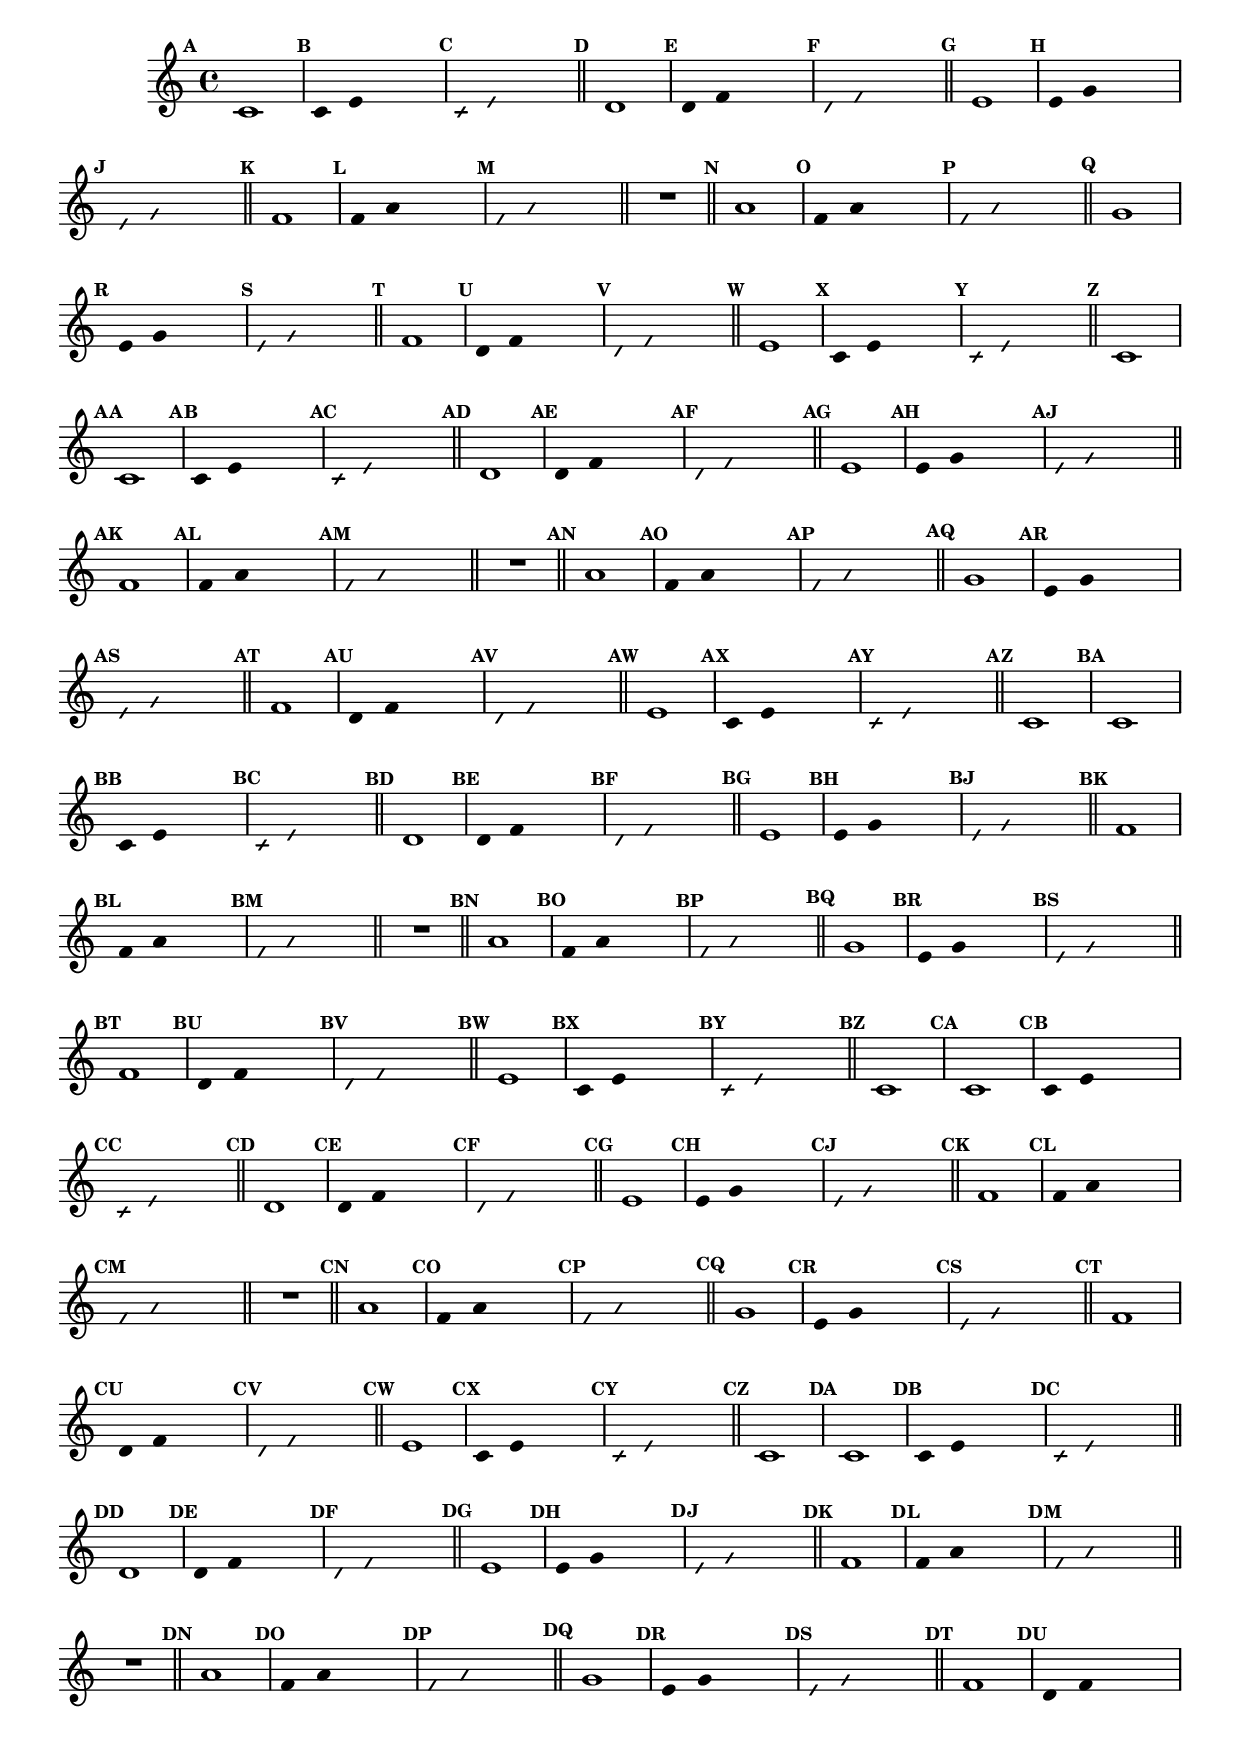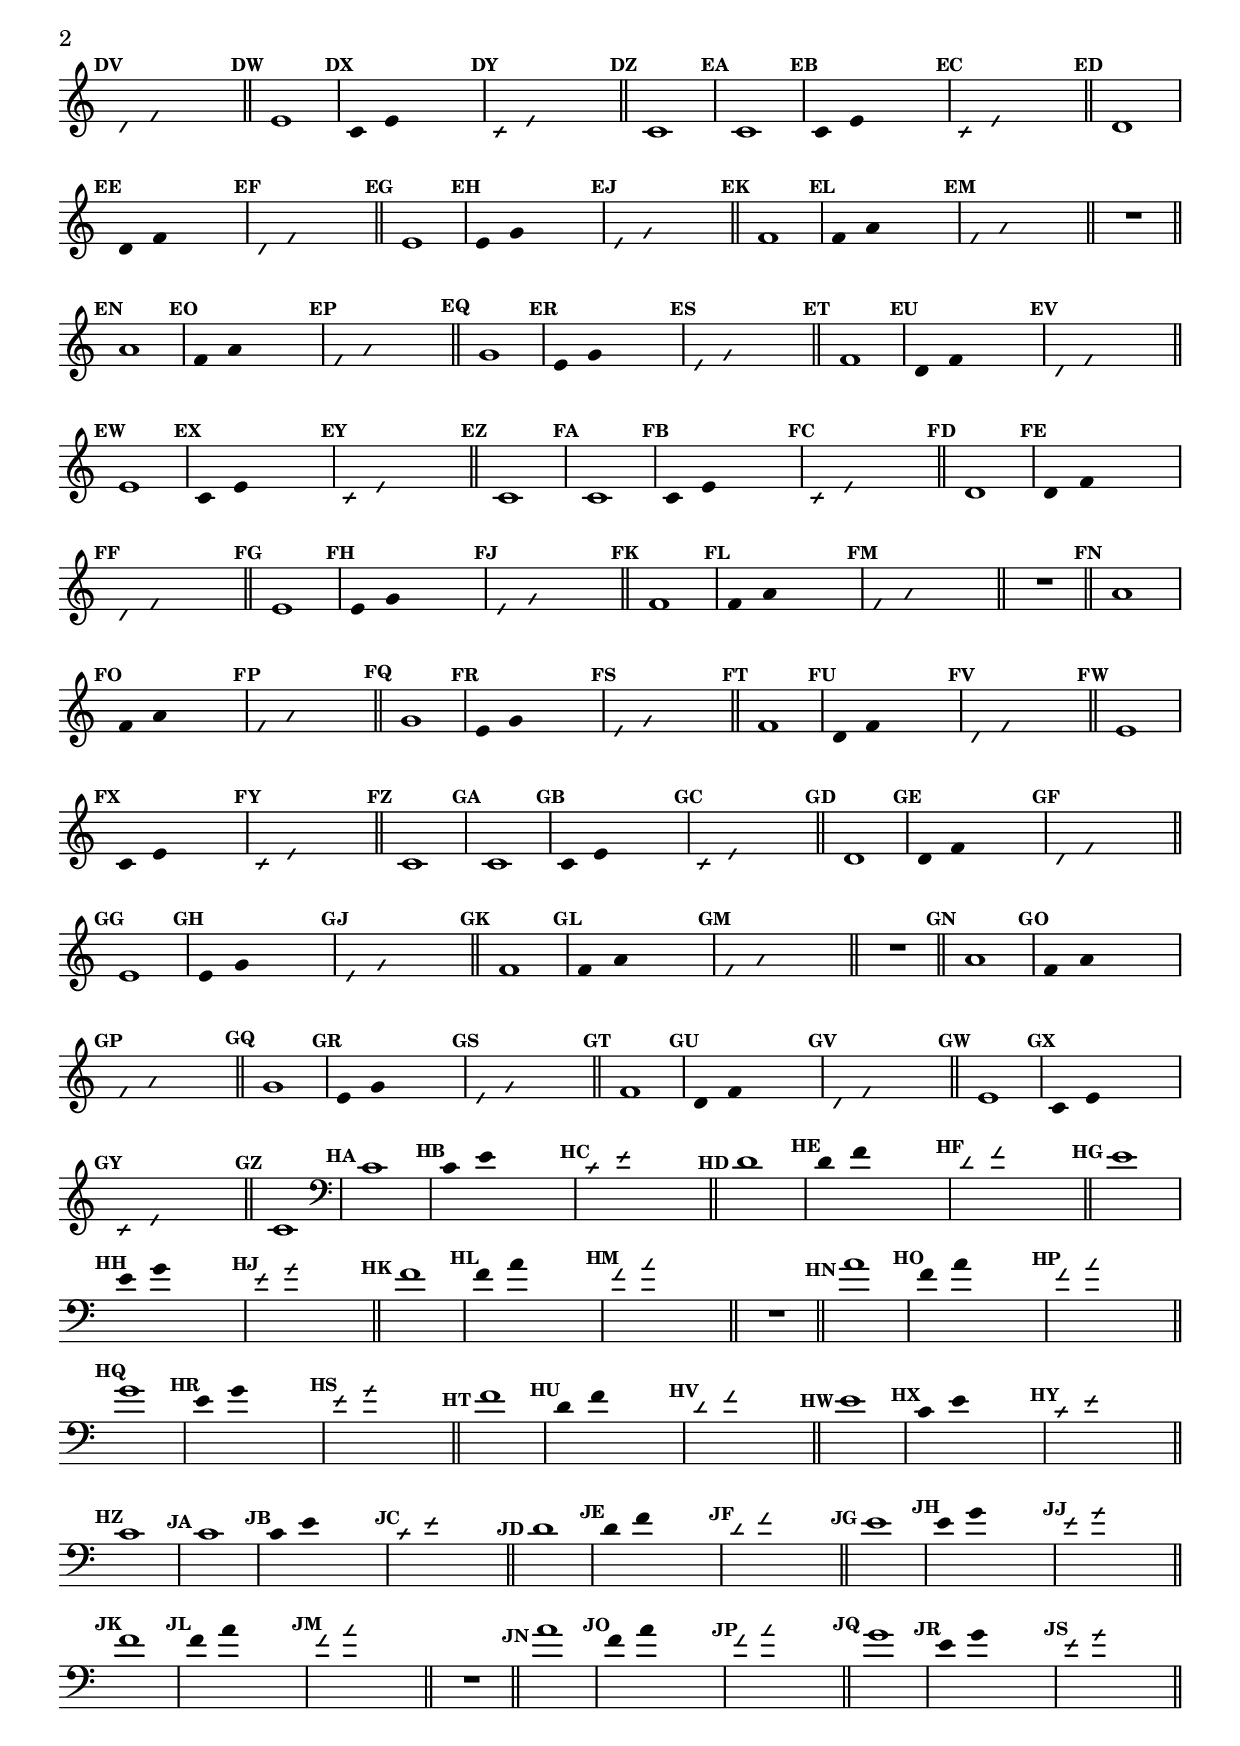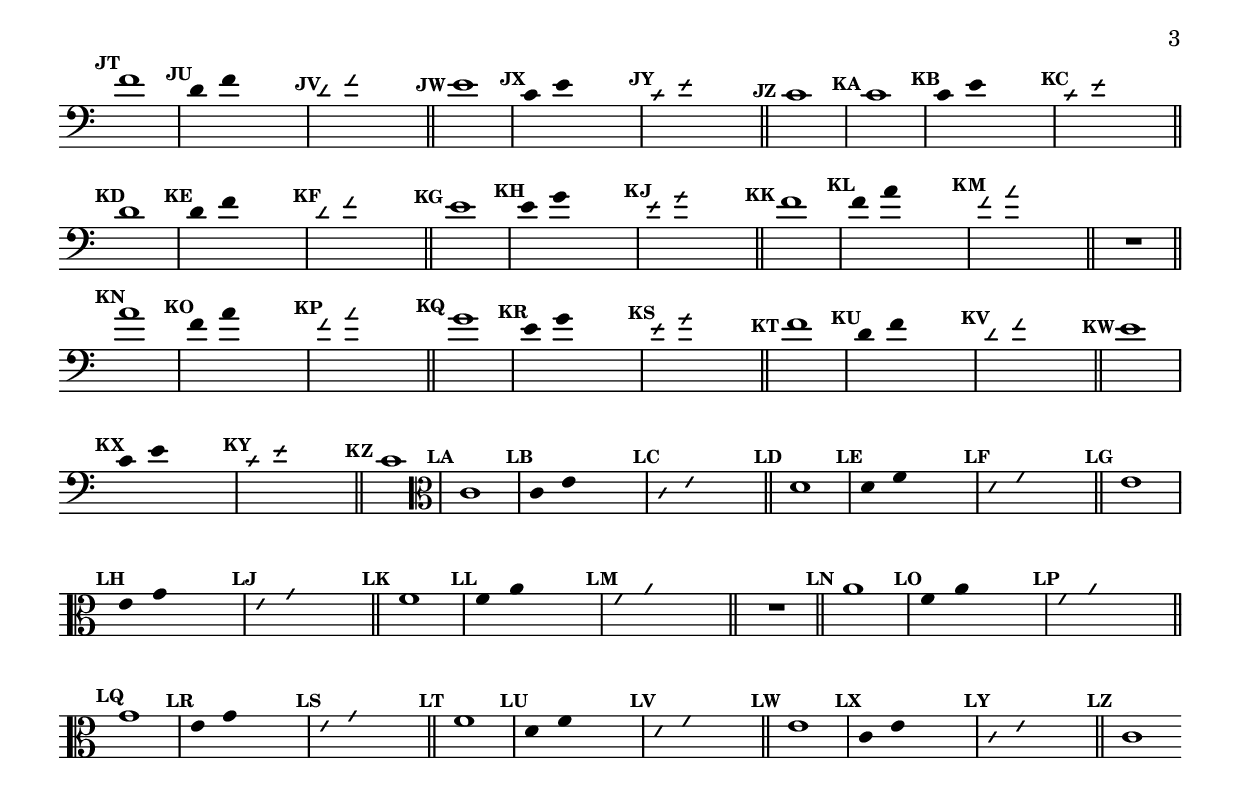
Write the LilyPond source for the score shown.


\version "2.10.33"

%\header { texidoc="23 - Aquecendo e Divertindo-se com 6 Notas" }

\relative c'{

  \override Score.BarNumber #'transparent = ##t
  \override Score.RehearsalMark #'font-size = #-2
  \set Score.markFormatter = #format-mark-numbers

  \override Staff.TimeSignature #'style = #'()
  \time 4/4 

                                % CLARINETE

  \tag #'cl {
    \mark \default c1
    \override Stem #'transparent = ##t
    \override Beam #'transparent = ##t
    \mark \default c4 e  s2
    \override NoteHead #'style = #'slash
    \override NoteHead #'font-size = #-6
    \mark \default c4 e s2
    \revert NoteHead #'style
    \revert Stem #'transparent 
    \revert Beam #'transparent
    \revert NoteHead #'font-size
    \bar "||"


    \mark \default d1
    \override Stem #'transparent = ##t
    \override Beam #'transparent = ##t
    \mark \default d4 f s2
    \override NoteHead #'style = #'slash
    \override NoteHead #'font-size = #-6
    \mark \default d4 f s2
    \revert NoteHead #'style
    \revert Stem #'transparent 
    \revert Beam #'transparent
    \revert NoteHead #'font-size
    \bar "||"


    \mark \default e1
    \override Stem #'transparent = ##t
    \override Beam #'transparent = ##t
    \mark \default e4 g s2
    \override NoteHead #'style = #'slash
    \override NoteHead #'font-size = #-6
    \mark \default e4 g s2
    \revert NoteHead #'style
    \revert Stem #'transparent 
    \revert Beam #'transparent
    \revert NoteHead #'font-size
    \bar "||"

    \mark \default f1
    \override Stem #'transparent = ##t
    \override Beam #'transparent = ##t
    \mark \default f4 a s2
    \override NoteHead #'style = #'slash
    \override NoteHead #'font-size = #-6
    \mark \default f4 a s2
    \revert NoteHead #'style
    \revert Stem #'transparent 
    \revert Beam #'transparent
    \revert NoteHead #'font-size
    \bar "||"

    R1
    \bar "||"

    \mark \default a1
    \override Stem #'transparent = ##t
    \override Beam #'transparent = ##t
    \mark \default f4 a  s2
    \override NoteHead #'style = #'slash
    \override NoteHead #'font-size = #-6
    \mark \default f4 a  s2
    \revert NoteHead #'style
    \revert Stem #'transparent 
    \revert Beam #'transparent
    \revert NoteHead #'font-size
    \bar "||"

    \mark \default g1	
    \override Stem #'transparent = ##t
    \override Beam #'transparent = ##t
    \mark \default e4 g  s2
    \override NoteHead #'style = #'slash
    \override NoteHead #'font-size = #-6
    \mark \default e4 g s2
    \revert NoteHead #'style
    \revert Stem #'transparent
    \revert Beam #'transparent
    \revert NoteHead #'font-size
    \bar "||"


    \mark \default f1
    \override Stem #'transparent = ##t
    \override Beam #'transparent = ##t
    \mark \default d4 f  s2
    \override NoteHead #'style = #'slash
    \override NoteHead #'font-size = #-6
    \mark \default d4 f s2
    \revert NoteHead #'style
    \revert Stem #'transparent 
    \revert Beam #'transparent
    \revert NoteHead #'font-size
    \bar "||"

    \mark \default e1
    \override Stem #'transparent = ##t
    \override Beam #'transparent = ##t
    \mark \default c4 e  s2
    \override NoteHead #'style = #'slash
    \override NoteHead #'font-size = #-6
    \mark \default c4 e  s2
    \revert NoteHead #'style
    \revert Stem #'transparent 
    \revert Beam #'transparent
    \revert NoteHead #'font-size
    \bar "||"

    \mark \default c1

  }

                                % FLAUTA

  \tag #'fl {
    \mark \default c1
    \override Stem #'transparent = ##t
    \override Beam #'transparent = ##t
    \mark \default c4 e  s2
    \override NoteHead #'style = #'slash
    \override NoteHead #'font-size = #-6
    \mark \default c4 e s2
    \revert NoteHead #'style
    \revert Stem #'transparent 
    \revert Beam #'transparent
    \revert NoteHead #'font-size
    \bar "||"


    \mark \default d1
    \override Stem #'transparent = ##t
    \override Beam #'transparent = ##t
    \mark \default d4 f s2
    \override NoteHead #'style = #'slash
    \override NoteHead #'font-size = #-6
    \mark \default d4 f s2
    \revert NoteHead #'style
    \revert Stem #'transparent 
    \revert Beam #'transparent
    \revert NoteHead #'font-size
    \bar "||"


    \mark \default e1
    \override Stem #'transparent = ##t
    \override Beam #'transparent = ##t
    \mark \default e4 g s2
    \override NoteHead #'style = #'slash
    \override NoteHead #'font-size = #-6
    \mark \default e4 g s2
    \revert NoteHead #'style
    \revert Stem #'transparent 
    \revert Beam #'transparent
    \revert NoteHead #'font-size
    \bar "||"

    \mark \default f1
    \override Stem #'transparent = ##t
    \override Beam #'transparent = ##t
    \mark \default f4 a s2
    \override NoteHead #'style = #'slash
    \override NoteHead #'font-size = #-6
    \mark \default f4 a s2
    \revert NoteHead #'style
    \revert Stem #'transparent 
    \revert Beam #'transparent
    \revert NoteHead #'font-size
    \bar "||"

    R1
    \bar "||"

    \mark \default a1
    \override Stem #'transparent = ##t
    \override Beam #'transparent = ##t
    \mark \default f4 a  s2
    \override NoteHead #'style = #'slash
    \override NoteHead #'font-size = #-6
    \mark \default f4 a  s2
    \revert NoteHead #'style
    \revert Stem #'transparent 
    \revert Beam #'transparent
    \revert NoteHead #'font-size
    \bar "||"

    \mark \default g1	
    \override Stem #'transparent = ##t
    \override Beam #'transparent = ##t
    \mark \default e4 g  s2
    \override NoteHead #'style = #'slash
    \override NoteHead #'font-size = #-6
    \mark \default e4 g s2
    \revert NoteHead #'style
    \revert Stem #'transparent
    \revert Beam #'transparent
    \revert NoteHead #'font-size
    \bar "||"


    \mark \default f1
    \override Stem #'transparent = ##t
    \override Beam #'transparent = ##t
    \mark \default d4 f  s2
    \override NoteHead #'style = #'slash
    \override NoteHead #'font-size = #-6
    \mark \default d4 f s2
    \revert NoteHead #'style
    \revert Stem #'transparent 
    \revert Beam #'transparent
    \revert NoteHead #'font-size
    \bar "||"

    \mark \default e1
    \override Stem #'transparent = ##t
    \override Beam #'transparent = ##t
    \mark \default c4 e  s2
    \override NoteHead #'style = #'slash
    \override NoteHead #'font-size = #-6
    \mark \default c4 e  s2
    \revert NoteHead #'style
    \revert Stem #'transparent 
    \revert Beam #'transparent
    \revert NoteHead #'font-size
    \bar "||"

    \mark \default c1

  }

                                % OBOÉ

  \tag #'ob {
    \mark \default c1
    \override Stem #'transparent = ##t
    \override Beam #'transparent = ##t
    \mark \default c4 e  s2
    \override NoteHead #'style = #'slash
    \override NoteHead #'font-size = #-6
    \mark \default c4 e s2
    \revert NoteHead #'style
    \revert Stem #'transparent 
    \revert Beam #'transparent
    \revert NoteHead #'font-size
    \bar "||"


    \mark \default d1
    \override Stem #'transparent = ##t
    \override Beam #'transparent = ##t
    \mark \default d4 f s2
    \override NoteHead #'style = #'slash
    \override NoteHead #'font-size = #-6
    \mark \default d4 f s2
    \revert NoteHead #'style
    \revert Stem #'transparent 
    \revert Beam #'transparent
    \revert NoteHead #'font-size
    \bar "||"


    \mark \default e1
    \override Stem #'transparent = ##t
    \override Beam #'transparent = ##t
    \mark \default e4 g s2
    \override NoteHead #'style = #'slash
    \override NoteHead #'font-size = #-6
    \mark \default e4 g s2
    \revert NoteHead #'style
    \revert Stem #'transparent 
    \revert Beam #'transparent
    \revert NoteHead #'font-size
    \bar "||"

    \mark \default f1
    \override Stem #'transparent = ##t
    \override Beam #'transparent = ##t
    \mark \default f4 a s2
    \override NoteHead #'style = #'slash
    \override NoteHead #'font-size = #-6
    \mark \default f4 a s2
    \revert NoteHead #'style
    \revert Stem #'transparent 
    \revert Beam #'transparent
    \revert NoteHead #'font-size
    \bar "||"

    R1
    \bar "||"

    \mark \default a1
    \override Stem #'transparent = ##t
    \override Beam #'transparent = ##t
    \mark \default f4 a  s2
    \override NoteHead #'style = #'slash
    \override NoteHead #'font-size = #-6
    \mark \default f4 a  s2
    \revert NoteHead #'style
    \revert Stem #'transparent 
    \revert Beam #'transparent
    \revert NoteHead #'font-size
    \bar "||"

    \mark \default g1	
    \override Stem #'transparent = ##t
    \override Beam #'transparent = ##t
    \mark \default e4 g  s2
    \override NoteHead #'style = #'slash
    \override NoteHead #'font-size = #-6
    \mark \default e4 g s2
    \revert NoteHead #'style
    \revert Stem #'transparent
    \revert Beam #'transparent
    \revert NoteHead #'font-size
    \bar "||"


    \mark \default f1
    \override Stem #'transparent = ##t
    \override Beam #'transparent = ##t
    \mark \default d4 f  s2
    \override NoteHead #'style = #'slash
    \override NoteHead #'font-size = #-6
    \mark \default d4 f s2
    \revert NoteHead #'style
    \revert Stem #'transparent 
    \revert Beam #'transparent
    \revert NoteHead #'font-size
    \bar "||"

    \mark \default e1
    \override Stem #'transparent = ##t
    \override Beam #'transparent = ##t
    \mark \default c4 e  s2
    \override NoteHead #'style = #'slash
    \override NoteHead #'font-size = #-6
    \mark \default c4 e  s2
    \revert NoteHead #'style
    \revert Stem #'transparent 
    \revert Beam #'transparent
    \revert NoteHead #'font-size
    \bar "||"

    \mark \default c1

  }

                                % SAX ALTO

  \tag #'saxa {
    \mark \default c1
    \override Stem #'transparent = ##t
    \override Beam #'transparent = ##t
    \mark \default c4 e  s2
    \override NoteHead #'style = #'slash
    \override NoteHead #'font-size = #-6
    \mark \default c4 e s2
    \revert NoteHead #'style
    \revert Stem #'transparent 
    \revert Beam #'transparent
    \revert NoteHead #'font-size
    \bar "||"


    \mark \default d1
    \override Stem #'transparent = ##t
    \override Beam #'transparent = ##t
    \mark \default d4 f s2
    \override NoteHead #'style = #'slash
    \override NoteHead #'font-size = #-6
    \mark \default d4 f s2
    \revert NoteHead #'style
    \revert Stem #'transparent 
    \revert Beam #'transparent
    \revert NoteHead #'font-size
    \bar "||"


    \mark \default e1
    \override Stem #'transparent = ##t
    \override Beam #'transparent = ##t
    \mark \default e4 g s2
    \override NoteHead #'style = #'slash
    \override NoteHead #'font-size = #-6
    \mark \default e4 g s2
    \revert NoteHead #'style
    \revert Stem #'transparent 
    \revert Beam #'transparent
    \revert NoteHead #'font-size
    \bar "||"

    \mark \default f1
    \override Stem #'transparent = ##t
    \override Beam #'transparent = ##t
    \mark \default f4 a s2
    \override NoteHead #'style = #'slash
    \override NoteHead #'font-size = #-6
    \mark \default f4 a s2
    \revert NoteHead #'style
    \revert Stem #'transparent 
    \revert Beam #'transparent
    \revert NoteHead #'font-size
    \bar "||"

    R1
    \bar "||"

    \mark \default a1
    \override Stem #'transparent = ##t
    \override Beam #'transparent = ##t
    \mark \default f4 a  s2
    \override NoteHead #'style = #'slash
    \override NoteHead #'font-size = #-6
    \mark \default f4 a  s2
    \revert NoteHead #'style
    \revert Stem #'transparent 
    \revert Beam #'transparent
    \revert NoteHead #'font-size
    \bar "||"

    \mark \default g1	
    \override Stem #'transparent = ##t
    \override Beam #'transparent = ##t
    \mark \default e4 g  s2
    \override NoteHead #'style = #'slash
    \override NoteHead #'font-size = #-6
    \mark \default e4 g s2
    \revert NoteHead #'style
    \revert Stem #'transparent
    \revert Beam #'transparent
    \revert NoteHead #'font-size
    \bar "||"


    \mark \default f1
    \override Stem #'transparent = ##t
    \override Beam #'transparent = ##t
    \mark \default d4 f  s2
    \override NoteHead #'style = #'slash
    \override NoteHead #'font-size = #-6
    \mark \default d4 f s2
    \revert NoteHead #'style
    \revert Stem #'transparent 
    \revert Beam #'transparent
    \revert NoteHead #'font-size
    \bar "||"

    \mark \default e1
    \override Stem #'transparent = ##t
    \override Beam #'transparent = ##t
    \mark \default c4 e  s2
    \override NoteHead #'style = #'slash
    \override NoteHead #'font-size = #-6
    \mark \default c4 e  s2
    \revert NoteHead #'style
    \revert Stem #'transparent 
    \revert Beam #'transparent
    \revert NoteHead #'font-size
    \bar "||"

    \mark \default c1

  }

                                % SAX TENOR

  \tag #'saxt {
    \mark \default c1
    \override Stem #'transparent = ##t
    \override Beam #'transparent = ##t
    \mark \default c4 e  s2
    \override NoteHead #'style = #'slash
    \override NoteHead #'font-size = #-6
    \mark \default c4 e s2
    \revert NoteHead #'style
    \revert Stem #'transparent 
    \revert Beam #'transparent
    \revert NoteHead #'font-size
    \bar "||"


    \mark \default d1
    \override Stem #'transparent = ##t
    \override Beam #'transparent = ##t
    \mark \default d4 f s2
    \override NoteHead #'style = #'slash
    \override NoteHead #'font-size = #-6
    \mark \default d4 f s2
    \revert NoteHead #'style
    \revert Stem #'transparent 
    \revert Beam #'transparent
    \revert NoteHead #'font-size
    \bar "||"


    \mark \default e1
    \override Stem #'transparent = ##t
    \override Beam #'transparent = ##t
    \mark \default e4 g s2
    \override NoteHead #'style = #'slash
    \override NoteHead #'font-size = #-6
    \mark \default e4 g s2
    \revert NoteHead #'style
    \revert Stem #'transparent 
    \revert Beam #'transparent
    \revert NoteHead #'font-size
    \bar "||"

    \mark \default f1
    \override Stem #'transparent = ##t
    \override Beam #'transparent = ##t
    \mark \default f4 a s2
    \override NoteHead #'style = #'slash
    \override NoteHead #'font-size = #-6
    \mark \default f4 a s2
    \revert NoteHead #'style
    \revert Stem #'transparent 
    \revert Beam #'transparent
    \revert NoteHead #'font-size
    \bar "||"

    R1
    \bar "||"

    \mark \default a1
    \override Stem #'transparent = ##t
    \override Beam #'transparent = ##t
    \mark \default f4 a  s2
    \override NoteHead #'style = #'slash
    \override NoteHead #'font-size = #-6
    \mark \default f4 a  s2
    \revert NoteHead #'style
    \revert Stem #'transparent 
    \revert Beam #'transparent
    \revert NoteHead #'font-size
    \bar "||"

    \mark \default g1	
    \override Stem #'transparent = ##t
    \override Beam #'transparent = ##t
    \mark \default e4 g  s2
    \override NoteHead #'style = #'slash
    \override NoteHead #'font-size = #-6
    \mark \default e4 g s2
    \revert NoteHead #'style
    \revert Stem #'transparent
    \revert Beam #'transparent
    \revert NoteHead #'font-size
    \bar "||"


    \mark \default f1
    \override Stem #'transparent = ##t
    \override Beam #'transparent = ##t
    \mark \default d4 f  s2
    \override NoteHead #'style = #'slash
    \override NoteHead #'font-size = #-6
    \mark \default d4 f s2
    \revert NoteHead #'style
    \revert Stem #'transparent 
    \revert Beam #'transparent
    \revert NoteHead #'font-size
    \bar "||"

    \mark \default e1
    \override Stem #'transparent = ##t
    \override Beam #'transparent = ##t
    \mark \default c4 e  s2
    \override NoteHead #'style = #'slash
    \override NoteHead #'font-size = #-6
    \mark \default c4 e  s2
    \revert NoteHead #'style
    \revert Stem #'transparent 
    \revert Beam #'transparent
    \revert NoteHead #'font-size
    \bar "||"

    \mark \default c1

  }

                                % SAX GENES

  \tag #'saxg {
    \mark \default c1
    \override Stem #'transparent = ##t
    \override Beam #'transparent = ##t
    \mark \default c4 e  s2
    \override NoteHead #'style = #'slash
    \override NoteHead #'font-size = #-6
    \mark \default c4 e s2
    \revert NoteHead #'style
    \revert Stem #'transparent 
    \revert Beam #'transparent
    \revert NoteHead #'font-size
    \bar "||"


    \mark \default d1
    \override Stem #'transparent = ##t
    \override Beam #'transparent = ##t
    \mark \default d4 f s2
    \override NoteHead #'style = #'slash
    \override NoteHead #'font-size = #-6
    \mark \default d4 f s2
    \revert NoteHead #'style
    \revert Stem #'transparent 
    \revert Beam #'transparent
    \revert NoteHead #'font-size
    \bar "||"


    \mark \default e1
    \override Stem #'transparent = ##t
    \override Beam #'transparent = ##t
    \mark \default e4 g s2
    \override NoteHead #'style = #'slash
    \override NoteHead #'font-size = #-6
    \mark \default e4 g s2
    \revert NoteHead #'style
    \revert Stem #'transparent 
    \revert Beam #'transparent
    \revert NoteHead #'font-size
    \bar "||"

    \mark \default f1
    \override Stem #'transparent = ##t
    \override Beam #'transparent = ##t
    \mark \default f4 a s2
    \override NoteHead #'style = #'slash
    \override NoteHead #'font-size = #-6
    \mark \default f4 a s2
    \revert NoteHead #'style
    \revert Stem #'transparent 
    \revert Beam #'transparent
    \revert NoteHead #'font-size
    \bar "||"

    R1
    \bar "||"

    \mark \default a1
    \override Stem #'transparent = ##t
    \override Beam #'transparent = ##t
    \mark \default f4 a  s2
    \override NoteHead #'style = #'slash
    \override NoteHead #'font-size = #-6
    \mark \default f4 a  s2
    \revert NoteHead #'style
    \revert Stem #'transparent 
    \revert Beam #'transparent
    \revert NoteHead #'font-size
    \bar "||"

    \mark \default g1	
    \override Stem #'transparent = ##t
    \override Beam #'transparent = ##t
    \mark \default e4 g  s2
    \override NoteHead #'style = #'slash
    \override NoteHead #'font-size = #-6
    \mark \default e4 g s2
    \revert NoteHead #'style
    \revert Stem #'transparent
    \revert Beam #'transparent
    \revert NoteHead #'font-size
    \bar "||"


    \mark \default f1
    \override Stem #'transparent = ##t
    \override Beam #'transparent = ##t
    \mark \default d4 f  s2
    \override NoteHead #'style = #'slash
    \override NoteHead #'font-size = #-6
    \mark \default d4 f s2
    \revert NoteHead #'style
    \revert Stem #'transparent 
    \revert Beam #'transparent
    \revert NoteHead #'font-size
    \bar "||"

    \mark \default e1
    \override Stem #'transparent = ##t
    \override Beam #'transparent = ##t
    \mark \default c4 e  s2
    \override NoteHead #'style = #'slash
    \override NoteHead #'font-size = #-6
    \mark \default c4 e  s2
    \revert NoteHead #'style
    \revert Stem #'transparent 
    \revert Beam #'transparent
    \revert NoteHead #'font-size
    \bar "||"

    \mark \default c1

  }

                                % TROMPETE

  \tag #'tpt {
    \mark \default c1
    \override Stem #'transparent = ##t
    \override Beam #'transparent = ##t
    \mark \default c4 e  s2
    \override NoteHead #'style = #'slash
    \override NoteHead #'font-size = #-6
    \mark \default c4 e s2
    \revert NoteHead #'style
    \revert Stem #'transparent 
    \revert Beam #'transparent
    \revert NoteHead #'font-size
    \bar "||"


    \mark \default d1
    \override Stem #'transparent = ##t
    \override Beam #'transparent = ##t
    \mark \default d4 f s2
    \override NoteHead #'style = #'slash
    \override NoteHead #'font-size = #-6
    \mark \default d4 f s2
    \revert NoteHead #'style
    \revert Stem #'transparent 
    \revert Beam #'transparent
    \revert NoteHead #'font-size
    \bar "||"


    \mark \default e1
    \override Stem #'transparent = ##t
    \override Beam #'transparent = ##t
    \mark \default e4 g s2
    \override NoteHead #'style = #'slash
    \override NoteHead #'font-size = #-6
    \mark \default e4 g s2
    \revert NoteHead #'style
    \revert Stem #'transparent 
    \revert Beam #'transparent
    \revert NoteHead #'font-size
    \bar "||"

    \mark \default f1
    \override Stem #'transparent = ##t
    \override Beam #'transparent = ##t
    \mark \default f4 a s2
    \override NoteHead #'style = #'slash
    \override NoteHead #'font-size = #-6
    \mark \default f4 a s2
    \revert NoteHead #'style
    \revert Stem #'transparent 
    \revert Beam #'transparent
    \revert NoteHead #'font-size
    \bar "||"

    R1
    \bar "||"

    \mark \default a1
    \override Stem #'transparent = ##t
    \override Beam #'transparent = ##t
    \mark \default f4 a  s2
    \override NoteHead #'style = #'slash
    \override NoteHead #'font-size = #-6
    \mark \default f4 a  s2
    \revert NoteHead #'style
    \revert Stem #'transparent 
    \revert Beam #'transparent
    \revert NoteHead #'font-size
    \bar "||"

    \mark \default g1	
    \override Stem #'transparent = ##t
    \override Beam #'transparent = ##t
    \mark \default e4 g  s2
    \override NoteHead #'style = #'slash
    \override NoteHead #'font-size = #-6
    \mark \default e4 g s2
    \revert NoteHead #'style
    \revert Stem #'transparent
    \revert Beam #'transparent
    \revert NoteHead #'font-size
    \bar "||"


    \mark \default f1
    \override Stem #'transparent = ##t
    \override Beam #'transparent = ##t
    \mark \default d4 f  s2
    \override NoteHead #'style = #'slash
    \override NoteHead #'font-size = #-6
    \mark \default d4 f s2
    \revert NoteHead #'style
    \revert Stem #'transparent 
    \revert Beam #'transparent
    \revert NoteHead #'font-size
    \bar "||"

    \mark \default e1
    \override Stem #'transparent = ##t
    \override Beam #'transparent = ##t
    \mark \default c4 e  s2
    \override NoteHead #'style = #'slash
    \override NoteHead #'font-size = #-6
    \mark \default c4 e  s2
    \revert NoteHead #'style
    \revert Stem #'transparent 
    \revert Beam #'transparent
    \revert NoteHead #'font-size
    \bar "||"

    \mark \default c1

  }

                                % TROMPA

  \tag #'tpa {
    \mark \default c1
    \override Stem #'transparent = ##t
    \override Beam #'transparent = ##t
    \mark \default c4 e  s2
    \override NoteHead #'style = #'slash
    \override NoteHead #'font-size = #-6
    \mark \default c4 e s2
    \revert NoteHead #'style
    \revert Stem #'transparent 
    \revert Beam #'transparent
    \revert NoteHead #'font-size
    \bar "||"


    \mark \default d1
    \override Stem #'transparent = ##t
    \override Beam #'transparent = ##t
    \mark \default d4 f s2
    \override NoteHead #'style = #'slash
    \override NoteHead #'font-size = #-6
    \mark \default d4 f s2
    \revert NoteHead #'style
    \revert Stem #'transparent 
    \revert Beam #'transparent
    \revert NoteHead #'font-size
    \bar "||"


    \mark \default e1
    \override Stem #'transparent = ##t
    \override Beam #'transparent = ##t
    \mark \default e4 g s2
    \override NoteHead #'style = #'slash
    \override NoteHead #'font-size = #-6
    \mark \default e4 g s2
    \revert NoteHead #'style
    \revert Stem #'transparent 
    \revert Beam #'transparent
    \revert NoteHead #'font-size
    \bar "||"

    \mark \default f1
    \override Stem #'transparent = ##t
    \override Beam #'transparent = ##t
    \mark \default f4 a s2
    \override NoteHead #'style = #'slash
    \override NoteHead #'font-size = #-6
    \mark \default f4 a s2
    \revert NoteHead #'style
    \revert Stem #'transparent 
    \revert Beam #'transparent
    \revert NoteHead #'font-size
    \bar "||"

    R1
    \bar "||"

    \mark \default a1
    \override Stem #'transparent = ##t
    \override Beam #'transparent = ##t
    \mark \default f4 a  s2
    \override NoteHead #'style = #'slash
    \override NoteHead #'font-size = #-6
    \mark \default f4 a  s2
    \revert NoteHead #'style
    \revert Stem #'transparent 
    \revert Beam #'transparent
    \revert NoteHead #'font-size
    \bar "||"

    \mark \default g1	
    \override Stem #'transparent = ##t
    \override Beam #'transparent = ##t
    \mark \default e4 g  s2
    \override NoteHead #'style = #'slash
    \override NoteHead #'font-size = #-6
    \mark \default e4 g s2
    \revert NoteHead #'style
    \revert Stem #'transparent
    \revert Beam #'transparent
    \revert NoteHead #'font-size
    \bar "||"


    \mark \default f1
    \override Stem #'transparent = ##t
    \override Beam #'transparent = ##t
    \mark \default d4 f  s2
    \override NoteHead #'style = #'slash
    \override NoteHead #'font-size = #-6
    \mark \default d4 f s2
    \revert NoteHead #'style
    \revert Stem #'transparent 
    \revert Beam #'transparent
    \revert NoteHead #'font-size
    \bar "||"

    \mark \default e1
    \override Stem #'transparent = ##t
    \override Beam #'transparent = ##t
    \mark \default c4 e  s2
    \override NoteHead #'style = #'slash
    \override NoteHead #'font-size = #-6
    \mark \default c4 e  s2
    \revert NoteHead #'style
    \revert Stem #'transparent 
    \revert Beam #'transparent
    \revert NoteHead #'font-size
    \bar "||"

    \mark \default c1

  }


                                % TROMBONE

  \tag #'tbn {
    \clef bass
    \mark \default c1
    \override Stem #'transparent = ##t
    \override Beam #'transparent = ##t
    \mark \default c4 e  s2
    \override NoteHead #'style = #'slash
    \override NoteHead #'font-size = #-6
    \mark \default c4 e s2
    \revert NoteHead #'style
    \revert Stem #'transparent 
    \revert Beam #'transparent
    \revert NoteHead #'font-size
    \bar "||"


    \mark \default d1
    \override Stem #'transparent = ##t
    \override Beam #'transparent = ##t
    \mark \default d4 f s2
    \override NoteHead #'style = #'slash
    \override NoteHead #'font-size = #-6
    \mark \default d4 f s2
    \revert NoteHead #'style
    \revert Stem #'transparent 
    \revert Beam #'transparent
    \revert NoteHead #'font-size
    \bar "||"


    \mark \default e1
    \override Stem #'transparent = ##t
    \override Beam #'transparent = ##t
    \mark \default e4 g s2
    \override NoteHead #'style = #'slash
    \override NoteHead #'font-size = #-6
    \mark \default e4 g s2
    \revert NoteHead #'style
    \revert Stem #'transparent 
    \revert Beam #'transparent
    \revert NoteHead #'font-size
    \bar "||"

    \mark \default f1
    \override Stem #'transparent = ##t
    \override Beam #'transparent = ##t
    \mark \default f4 a s2
    \override NoteHead #'style = #'slash
    \override NoteHead #'font-size = #-6
    \mark \default f4 a s2
    \revert NoteHead #'style
    \revert Stem #'transparent 
    \revert Beam #'transparent
    \revert NoteHead #'font-size
    \bar "||"

    R1
    \bar "||"

    \mark \default a1
    \override Stem #'transparent = ##t
    \override Beam #'transparent = ##t
    \mark \default f4 a  s2
    \override NoteHead #'style = #'slash
    \override NoteHead #'font-size = #-6
    \mark \default f4 a  s2
    \revert NoteHead #'style
    \revert Stem #'transparent 
    \revert Beam #'transparent
    \revert NoteHead #'font-size
    \bar "||"

    \mark \default g1	
    \override Stem #'transparent = ##t
    \override Beam #'transparent = ##t
    \mark \default e4 g  s2
    \override NoteHead #'style = #'slash
    \override NoteHead #'font-size = #-6
    \mark \default e4 g s2
    \revert NoteHead #'style
    \revert Stem #'transparent
    \revert Beam #'transparent
    \revert NoteHead #'font-size
    \bar "||"


    \mark \default f1
    \override Stem #'transparent = ##t
    \override Beam #'transparent = ##t
    \mark \default d4 f  s2
    \override NoteHead #'style = #'slash
    \override NoteHead #'font-size = #-6
    \mark \default d4 f s2
    \revert NoteHead #'style
    \revert Stem #'transparent 
    \revert Beam #'transparent
    \revert NoteHead #'font-size
    \bar "||"

    \mark \default e1
    \override Stem #'transparent = ##t
    \override Beam #'transparent = ##t
    \mark \default c4 e  s2
    \override NoteHead #'style = #'slash
    \override NoteHead #'font-size = #-6
    \mark \default c4 e  s2
    \revert NoteHead #'style
    \revert Stem #'transparent 
    \revert Beam #'transparent
    \revert NoteHead #'font-size
    \bar "||"

    \mark \default c1

  }

                                % TUBA MIB

  \tag #'tbamib {
    \clef bass
    \mark \default c1
    \override Stem #'transparent = ##t
    \override Beam #'transparent = ##t
    \mark \default c4 e  s2
    \override NoteHead #'style = #'slash
    \override NoteHead #'font-size = #-6
    \mark \default c4 e s2
    \revert NoteHead #'style
    \revert Stem #'transparent 
    \revert Beam #'transparent
    \revert NoteHead #'font-size
    \bar "||"


    \mark \default d1
    \override Stem #'transparent = ##t
    \override Beam #'transparent = ##t
    \mark \default d4 f s2
    \override NoteHead #'style = #'slash
    \override NoteHead #'font-size = #-6
    \mark \default d4 f s2
    \revert NoteHead #'style
    \revert Stem #'transparent 
    \revert Beam #'transparent
    \revert NoteHead #'font-size
    \bar "||"


    \mark \default e1
    \override Stem #'transparent = ##t
    \override Beam #'transparent = ##t
    \mark \default e4 g s2
    \override NoteHead #'style = #'slash
    \override NoteHead #'font-size = #-6
    \mark \default e4 g s2
    \revert NoteHead #'style
    \revert Stem #'transparent 
    \revert Beam #'transparent
    \revert NoteHead #'font-size
    \bar "||"

    \mark \default f1
    \override Stem #'transparent = ##t
    \override Beam #'transparent = ##t
    \mark \default f4 a s2
    \override NoteHead #'style = #'slash
    \override NoteHead #'font-size = #-6
    \mark \default f4 a s2
    \revert NoteHead #'style
    \revert Stem #'transparent 
    \revert Beam #'transparent
    \revert NoteHead #'font-size
    \bar "||"

    R1
    \bar "||"

    \mark \default a1
    \override Stem #'transparent = ##t
    \override Beam #'transparent = ##t
    \mark \default f4 a  s2
    \override NoteHead #'style = #'slash
    \override NoteHead #'font-size = #-6
    \mark \default f4 a  s2
    \revert NoteHead #'style
    \revert Stem #'transparent 
    \revert Beam #'transparent
    \revert NoteHead #'font-size
    \bar "||"

    \mark \default g1	
    \override Stem #'transparent = ##t
    \override Beam #'transparent = ##t
    \mark \default e4 g  s2
    \override NoteHead #'style = #'slash
    \override NoteHead #'font-size = #-6
    \mark \default e4 g s2
    \revert NoteHead #'style
    \revert Stem #'transparent
    \revert Beam #'transparent
    \revert NoteHead #'font-size
    \bar "||"


    \mark \default f1
    \override Stem #'transparent = ##t
    \override Beam #'transparent = ##t
    \mark \default d4 f  s2
    \override NoteHead #'style = #'slash
    \override NoteHead #'font-size = #-6
    \mark \default d4 f s2
    \revert NoteHead #'style
    \revert Stem #'transparent 
    \revert Beam #'transparent
    \revert NoteHead #'font-size
    \bar "||"

    \mark \default e1
    \override Stem #'transparent = ##t
    \override Beam #'transparent = ##t
    \mark \default c4 e  s2
    \override NoteHead #'style = #'slash
    \override NoteHead #'font-size = #-6
    \mark \default c4 e  s2
    \revert NoteHead #'style
    \revert Stem #'transparent 
    \revert Beam #'transparent
    \revert NoteHead #'font-size
    \bar "||"

    \mark \default c1

  }

                                % TUBA SIB

  \tag #'tbasib {
    \clef bass
    \mark \default c1
    \override Stem #'transparent = ##t
    \override Beam #'transparent = ##t
    \mark \default c4 e  s2
    \override NoteHead #'style = #'slash
    \override NoteHead #'font-size = #-6
    \mark \default c4 e s2
    \revert NoteHead #'style
    \revert Stem #'transparent 
    \revert Beam #'transparent
    \revert NoteHead #'font-size
    \bar "||"


    \mark \default d1
    \override Stem #'transparent = ##t
    \override Beam #'transparent = ##t
    \mark \default d4 f s2
    \override NoteHead #'style = #'slash
    \override NoteHead #'font-size = #-6
    \mark \default d4 f s2
    \revert NoteHead #'style
    \revert Stem #'transparent 
    \revert Beam #'transparent
    \revert NoteHead #'font-size
    \bar "||"


    \mark \default e1
    \override Stem #'transparent = ##t
    \override Beam #'transparent = ##t
    \mark \default e4 g s2
    \override NoteHead #'style = #'slash
    \override NoteHead #'font-size = #-6
    \mark \default e4 g s2
    \revert NoteHead #'style
    \revert Stem #'transparent 
    \revert Beam #'transparent
    \revert NoteHead #'font-size
    \bar "||"

    \mark \default f1
    \override Stem #'transparent = ##t
    \override Beam #'transparent = ##t
    \mark \default f4 a s2
    \override NoteHead #'style = #'slash
    \override NoteHead #'font-size = #-6
    \mark \default f4 a s2
    \revert NoteHead #'style
    \revert Stem #'transparent 
    \revert Beam #'transparent
    \revert NoteHead #'font-size
    \bar "||"

    R1
    \bar "||"

    \mark \default a1
    \override Stem #'transparent = ##t
    \override Beam #'transparent = ##t
    \mark \default f4 a  s2
    \override NoteHead #'style = #'slash
    \override NoteHead #'font-size = #-6
    \mark \default f4 a  s2
    \revert NoteHead #'style
    \revert Stem #'transparent 
    \revert Beam #'transparent
    \revert NoteHead #'font-size
    \bar "||"

    \mark \default g1	
    \override Stem #'transparent = ##t
    \override Beam #'transparent = ##t
    \mark \default e4 g  s2
    \override NoteHead #'style = #'slash
    \override NoteHead #'font-size = #-6
    \mark \default e4 g s2
    \revert NoteHead #'style
    \revert Stem #'transparent
    \revert Beam #'transparent
    \revert NoteHead #'font-size
    \bar "||"


    \mark \default f1
    \override Stem #'transparent = ##t
    \override Beam #'transparent = ##t
    \mark \default d4 f  s2
    \override NoteHead #'style = #'slash
    \override NoteHead #'font-size = #-6
    \mark \default d4 f s2
    \revert NoteHead #'style
    \revert Stem #'transparent 
    \revert Beam #'transparent
    \revert NoteHead #'font-size
    \bar "||"

    \mark \default e1
    \override Stem #'transparent = ##t
    \override Beam #'transparent = ##t
    \mark \default c4 e  s2
    \override NoteHead #'style = #'slash
    \override NoteHead #'font-size = #-6
    \mark \default c4 e  s2
    \revert NoteHead #'style
    \revert Stem #'transparent 
    \revert Beam #'transparent
    \revert NoteHead #'font-size
    \bar "||"

    \mark \default c1

  }

                                % VIOLA

  \tag #'vla {
    \clef alto
    \mark \default c1
    \override Stem #'transparent = ##t
    \override Beam #'transparent = ##t
    \mark \default c4 e  s2
    \override NoteHead #'style = #'slash
    \override NoteHead #'font-size = #-6
    \mark \default c4 e s2
    \revert NoteHead #'style
    \revert Stem #'transparent 
    \revert Beam #'transparent
    \revert NoteHead #'font-size
    \bar "||"


    \mark \default d1
    \override Stem #'transparent = ##t
    \override Beam #'transparent = ##t
    \mark \default d4 f s2
    \override NoteHead #'style = #'slash
    \override NoteHead #'font-size = #-6
    \mark \default d4 f s2
    \revert NoteHead #'style
    \revert Stem #'transparent 
    \revert Beam #'transparent
    \revert NoteHead #'font-size
    \bar "||"


    \mark \default e1
    \override Stem #'transparent = ##t
    \override Beam #'transparent = ##t
    \mark \default e4 g s2
    \override NoteHead #'style = #'slash
    \override NoteHead #'font-size = #-6
    \mark \default e4 g s2
    \revert NoteHead #'style
    \revert Stem #'transparent 
    \revert Beam #'transparent
    \revert NoteHead #'font-size
    \bar "||"

    \mark \default f1
    \override Stem #'transparent = ##t
    \override Beam #'transparent = ##t
    \mark \default f4 a s2
    \override NoteHead #'style = #'slash
    \override NoteHead #'font-size = #-6
    \mark \default f4 a s2
    \revert NoteHead #'style
    \revert Stem #'transparent 
    \revert Beam #'transparent
    \revert NoteHead #'font-size
    \bar "||"

    R1
    \bar "||"

    \mark \default a1
    \override Stem #'transparent = ##t
    \override Beam #'transparent = ##t
    \mark \default f4 a  s2
    \override NoteHead #'style = #'slash
    \override NoteHead #'font-size = #-6
    \mark \default f4 a  s2
    \revert NoteHead #'style
    \revert Stem #'transparent 
    \revert Beam #'transparent
    \revert NoteHead #'font-size
    \bar "||"

    \mark \default g1	
    \override Stem #'transparent = ##t
    \override Beam #'transparent = ##t
    \mark \default e4 g  s2
    \override NoteHead #'style = #'slash
    \override NoteHead #'font-size = #-6
    \mark \default e4 g s2
    \revert NoteHead #'style
    \revert Stem #'transparent
    \revert Beam #'transparent
    \revert NoteHead #'font-size
    \bar "||"


    \mark \default f1
    \override Stem #'transparent = ##t
    \override Beam #'transparent = ##t
    \mark \default d4 f  s2
    \override NoteHead #'style = #'slash
    \override NoteHead #'font-size = #-6
    \mark \default d4 f s2
    \revert NoteHead #'style
    \revert Stem #'transparent 
    \revert Beam #'transparent
    \revert NoteHead #'font-size
    \bar "||"

    \mark \default e1
    \override Stem #'transparent = ##t
    \override Beam #'transparent = ##t
    \mark \default c4 e  s2
    \override NoteHead #'style = #'slash
    \override NoteHead #'font-size = #-6
    \mark \default c4 e  s2
    \revert NoteHead #'style
    \revert Stem #'transparent 
    \revert Beam #'transparent
    \revert NoteHead #'font-size
    \bar "||"

    \mark \default c1

  }


                                % FINAL

  \bar ".|."

}

                                %\header {   piece = \markup{ \bold {Parte 3}}}    
